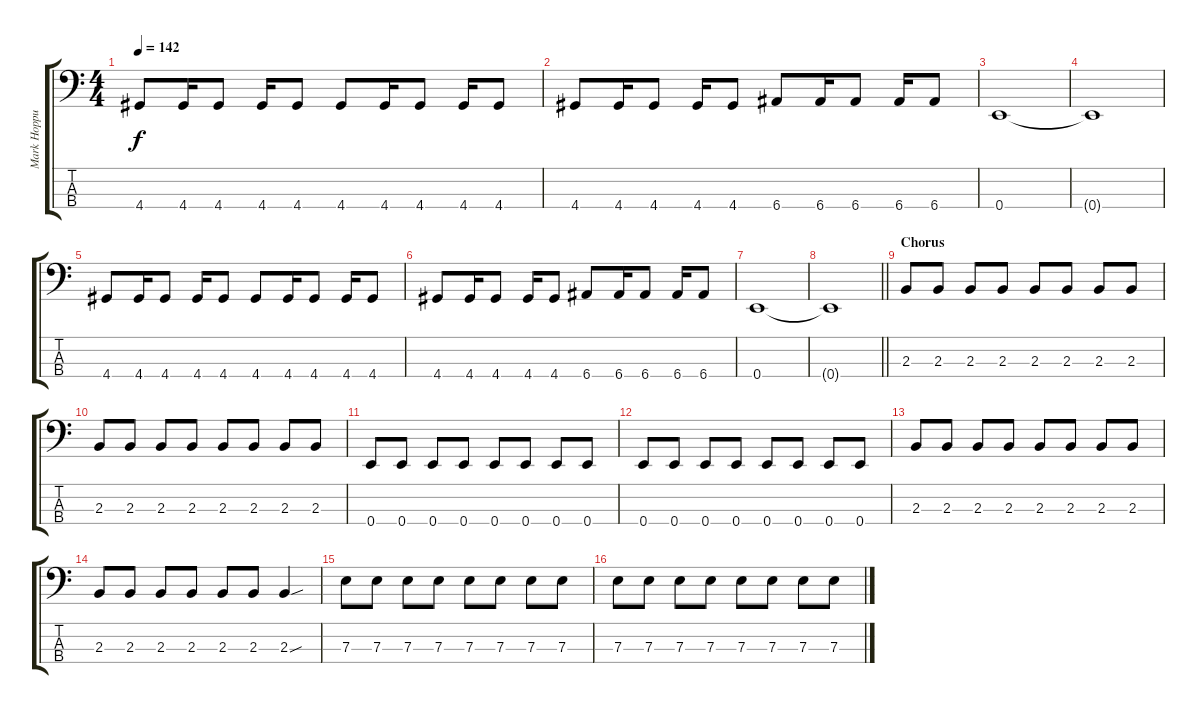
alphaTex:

\track ("Mark Hoppus - Bass" "Mark Hoppu") {instrument electricbasspick}
\staff {score tabs}
\tuning (G2 D2 A1 E1) {hide}
\ts (4 4)
\tempo 142
\clef f4
\ks c
4.4.8{dy f} 4.4.16 4.4.8 4.4.16 4.4.8 4.4.8 4.4.16 4.4.8 4.4.16 4.4.8 |
4.4.8 4.4.16 4.4.8 4.4.16 4.4.8 6.4.8 6.4.16 6.4.8 6.4.16 6.4.8 |
0.4.1 |
0.4{t}.1 |
4.4.8 4.4.16 4.4.8 4.4.16 4.4.8 4.4.8 4.4.16 4.4.8 4.4.16 4.4.8 |
4.4.8 4.4.16 4.4.8 4.4.16 4.4.8 6.4.8 6.4.16 6.4.8 6.4.16 6.4.8 |
0.4.1 |
\barLineRight lightlight
0.4{t}.1 |
\section ("" "Chorus")
2.3.8 2.3.8 2.3.8 2.3.8 2.3.8 2.3.8 2.3.8 2.3.8 |
2.3.8 2.3.8 2.3.8 2.3.8 2.3.8 2.3.8 2.3.8 2.3.8 |
0.4.8 0.4.8 0.4.8 0.4.8 0.4.8 0.4.8 0.4.8 0.4.8 |
0.4.8 0.4.8 0.4.8 0.4.8 0.4.8 0.4.8 0.4.8 0.4.8 |
2.3.8 2.3.8 2.3.8 2.3.8 2.3.8 2.3.8 2.3.8 2.3.8 |
2.3.8 2.3.8 2.3.8 2.3.8 2.3.8 2.3.8 2.3{sou}.4 |
7.3.8 7.3.8 7.3.8 7.3.8 7.3.8 7.3.8 7.3.8 7.3.8 |
7.3.8 7.3.8 7.3.8 7.3.8 7.3.8 7.3.8 7.3.8 7.3.8
